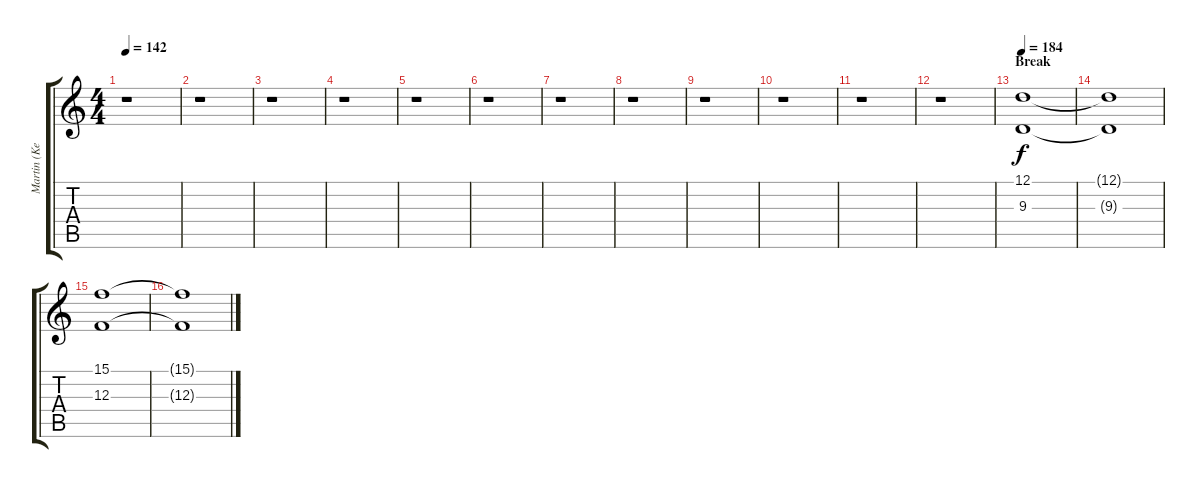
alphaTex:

\track ("Martin (KeybMid)" "Martin (Ke") {instrument stringensemble1}
\staff {score tabs}
\tuning (D4 A3 F3 C3 G2 D2) {hide}
\ts (4 4)
\tempo 142
\clef g2
\ks c
r.1{dy mf} |
r.1 |
r.1 |
r.1 |
r.1 |
r.1 |
r.1 |
r.1 |
r.1 |
r.1 |
r.1 |
r.1 |
\section ("" "Break")
\tempo 184
(12.1 9.3).1{dy f volume 14 balance 6 instrument stringensemble1} |
(12.1{t} 9.3{t}).1 |
(15.1 12.3).1 |
(15.1{t} 12.3{t}).1
